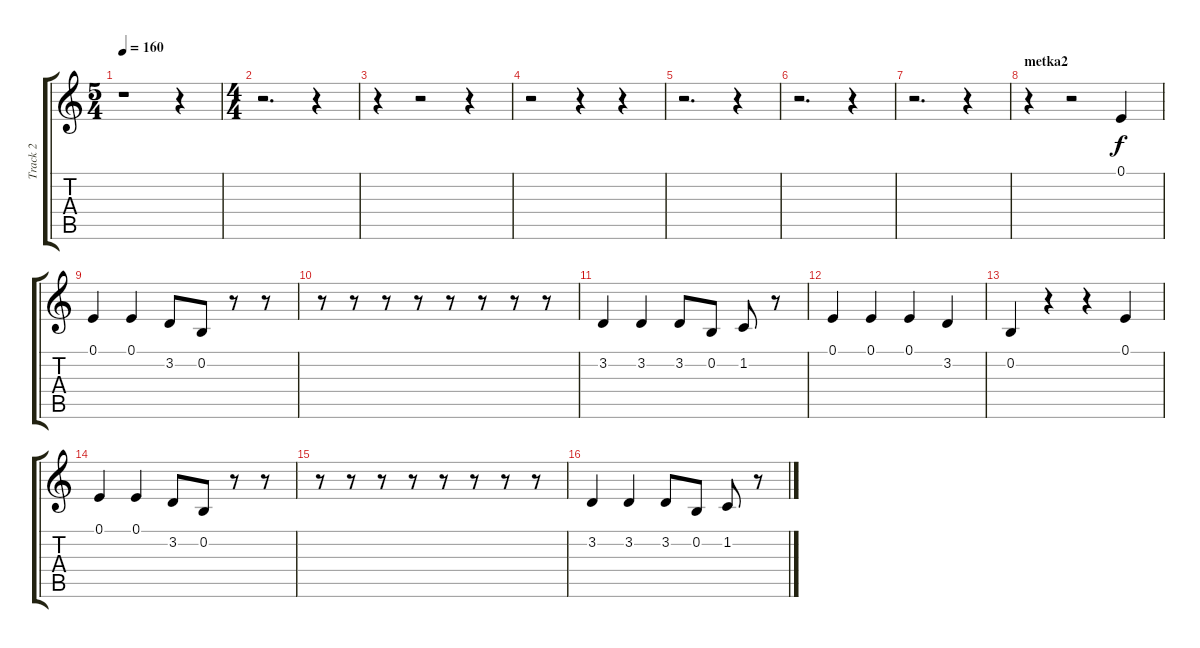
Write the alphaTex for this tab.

\track ("Track 2" "Track 2") {instrument acousticgrandpiano}
\staff {score tabs}
\tuning (E4 B3 G3 D3 A2 E2) {hide}
\ts (5 4)
\tempo 160
\clef g2
\ks c
r.1{dy f instrument acousticgrandpiano} r.4 |
\ts (4 4)
r.2{d} r.4 |
r.4 r.2 r.4 |
r.2 r.4 r.4 |
r.2{d} r.4 |
r.2{d} r.4 |
r.2{d} r.4 |
\section ("" "metka2")
r.4 r.2 0.1.4 |
0.1.4 0.1.4 3.2.8 0.2.8 r.8 r.8 |
r.8 r.8 r.8 r.8 r.8 r.8 r.8 r.8 |
3.2.4 3.2.4 3.2.8 0.2.8 1.2.8 r.8 |
0.1.4 0.1.4 0.1.4 3.2.4 |
0.2.4 r.4 r.4 0.1.4 |
0.1.4 0.1.4 3.2.8 0.2.8 r.8 r.8 |
r.8 r.8 r.8 r.8 r.8 r.8 r.8 r.8 |
3.2.4 3.2.4 3.2.8 0.2.8 1.2.8 r.8
